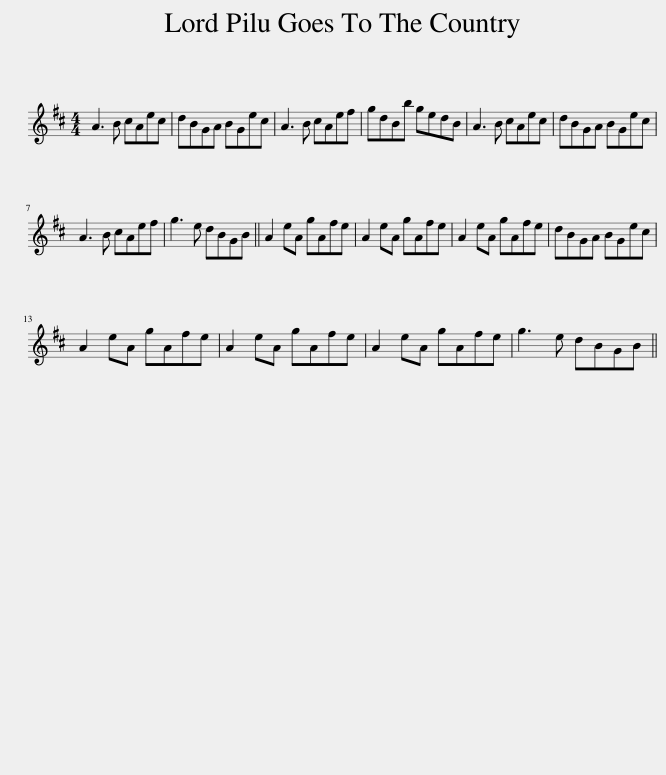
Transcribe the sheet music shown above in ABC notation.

X:1
L:1/8
M:4/4
I:linebreak $
K:D
V:1 treble
V:1
 A3 B cAec | dBGA BGec | A3 B cAef | gdBb gedB | A3 B cAec | %5
 dBGA BGec |$ A3 B cAef | g3 e dBGB || A2 eA gAfe | A2 eA gAfe | %10
 A2 eA gAfe | dBGA BGec |$ A2 eA gAfe | A2 eA gAfe | A2 eA gAfe | %15
 g3 e dBGB || %16
